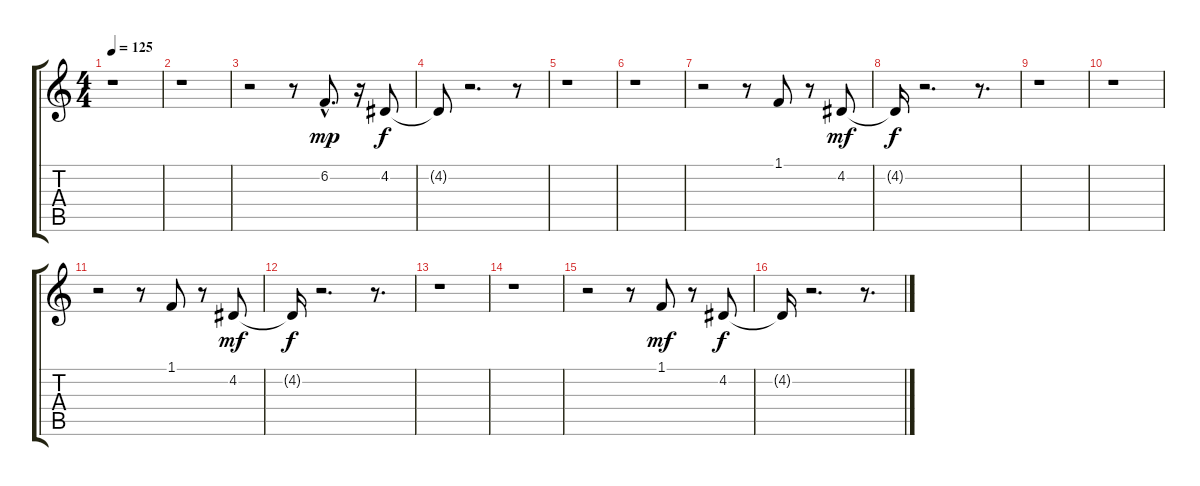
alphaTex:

\track "" {instrument fx5brightness}
\staff {score tabs}
\tuning (E4 B3 G3 D3 A2 E2) {hide}
\ts (4 4)
\tempo 125
\clef g2
\ks c
r.1{dy mp instrument fx5brightness} |
r.1 |
r.2 r.8 6.2{hac}.8{d} r.16 4.2.8{dy f} |
4.2{t}.8 r.2{d} r.8 |
r.1 |
r.1 |
r.2 r.8 1.1.8 r.8 4.2.8{dy mf} |
4.2{t}.16{dy f} r.2{d} r.8{d} |
r.1 |
r.1 |
r.2 r.8 1.1.8 r.8 4.2.8{dy mf} |
4.2{t}.16{dy f} r.2{d} r.8{d} |
r.1 |
r.1 |
r.2 r.8 1.1.8{dy mf} r.8 4.2.8{dy f} |
4.2{t}.16 r.2{d} r.8{d}
